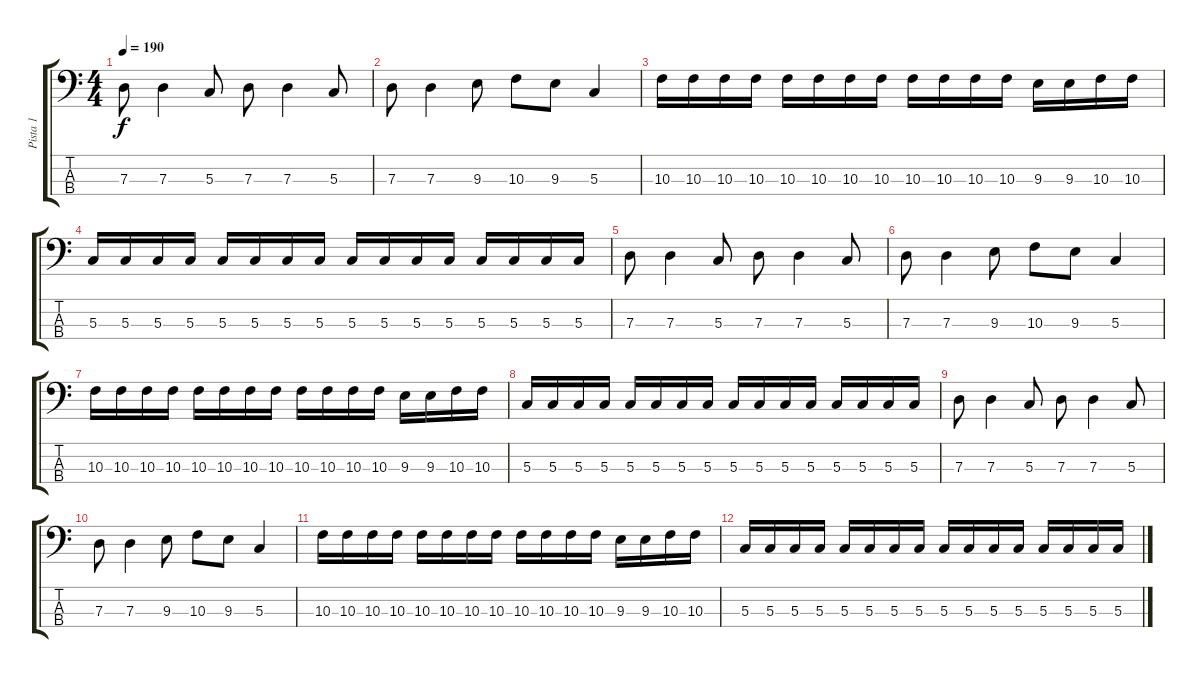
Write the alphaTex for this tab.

\track ("Pista 1" "Pista 1") {instrument electricbasspick}
\staff {score tabs}
\tuning (F2 C2 G1 D1) {hide}
\ts (4 4)
\tempo 190
\clef f4
\ks c
7.3.8{dy f} 7.3.4 5.3.8 7.3.8 7.3.4 5.3.8 |
7.3.8 7.3.4 9.3.8 10.3.8 9.3.8 5.3.4 |
10.3.16 10.3.16 10.3.16 10.3.16 10.3.16 10.3.16 10.3.16 10.3.16 10.3.16 10.3.16 10.3.16 10.3.16 9.3.16 9.3.16 10.3.16 10.3.16 |
5.3.16 5.3.16 5.3.16 5.3.16 5.3.16 5.3.16 5.3.16 5.3.16 5.3.16 5.3.16 5.3.16 5.3.16 5.3.16 5.3.16 5.3.16 5.3.16 |
7.3.8 7.3.4 5.3.8 7.3.8 7.3.4 5.3.8 |
7.3.8 7.3.4 9.3.8 10.3.8 9.3.8 5.3.4 |
10.3.16 10.3.16 10.3.16 10.3.16 10.3.16 10.3.16 10.3.16 10.3.16 10.3.16 10.3.16 10.3.16 10.3.16 9.3.16 9.3.16 10.3.16 10.3.16 |
5.3.16 5.3.16 5.3.16 5.3.16 5.3.16 5.3.16 5.3.16 5.3.16 5.3.16 5.3.16 5.3.16 5.3.16 5.3.16 5.3.16 5.3.16 5.3.16 |
7.3.8 7.3.4 5.3.8 7.3.8 7.3.4 5.3.8 |
7.3.8 7.3.4 9.3.8 10.3.8 9.3.8 5.3.4 |
10.3.16 10.3.16 10.3.16 10.3.16 10.3.16 10.3.16 10.3.16 10.3.16 10.3.16 10.3.16 10.3.16 10.3.16 9.3.16 9.3.16 10.3.16 10.3.16 |
5.3.16 5.3.16 5.3.16 5.3.16 5.3.16 5.3.16 5.3.16 5.3.16 5.3.16 5.3.16 5.3.16 5.3.16 5.3.16 5.3.16 5.3.16 5.3.16
